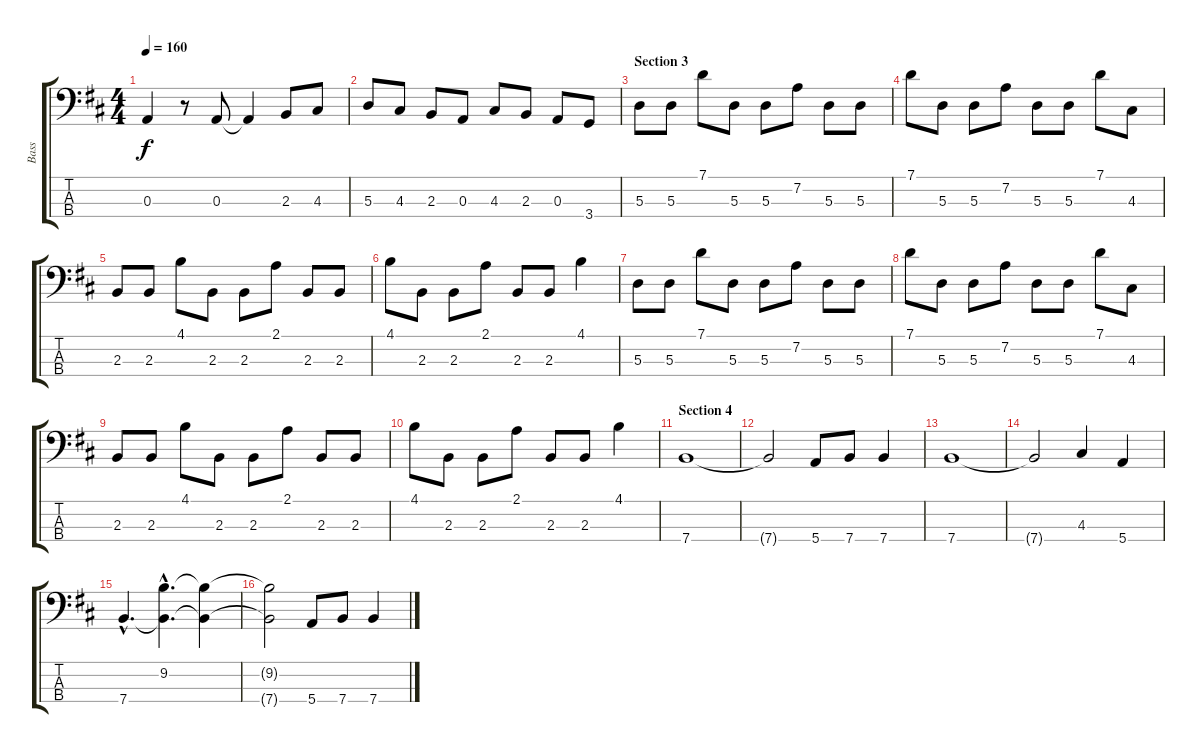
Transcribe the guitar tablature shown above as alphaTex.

\track ("Bass" "Bass") {instrument electricbassfinger}
\staff {score tabs}
\tuning (G2 D2 A1 E1) {hide}
\ts (4 4)
\tempo 160
\clef f4
\ks bminor
0.3.4{dy f} r.8 0.3.8 0.3{t}.4 2.3.8 4.3.8 |
5.3.8 4.3.8 2.3.8 0.3.8 4.3.8 2.3.8 0.3.8 3.4.8 |
\section ("" "Section 3")
5.3.8 5.3.8 7.1.8 5.3.8 5.3.8 7.2.8 5.3.8 5.3.8 |
7.1.8 5.3.8 5.3.8 7.2.8 5.3.8 5.3.8 7.1.8 4.3.8 |
2.3.8 2.3.8 4.1.8 2.3.8 2.3.8 2.1.8 2.3.8 2.3.8 |
4.1.8 2.3.8 2.3.8 2.1.8 2.3.8 2.3.8 4.1.4 |
5.3.8 5.3.8 7.1.8 5.3.8 5.3.8 7.2.8 5.3.8 5.3.8 |
7.1.8 5.3.8 5.3.8 7.2.8 5.3.8 5.3.8 7.1.8 4.3.8 |
2.3.8 2.3.8 4.1.8 2.3.8 2.3.8 2.1.8 2.3.8 2.3.8 |
4.1.8 2.3.8 2.3.8 2.1.8 2.3.8 2.3.8 4.1.4 |
\section ("" "Section 4")
7.4.1 |
7.4{t}.2 5.4.8 7.4.8 7.4.4 |
7.4.1 |
7.4{t}.2 4.3.4 5.4.4 |
7.4{hac}.4{d} (9.2{hac} 7.4{hac t}).4{d} (9.2{t} 7.4{t}).4 |
(9.2{t} 7.4{t}).2 5.4.8 7.4.8 7.4.4
